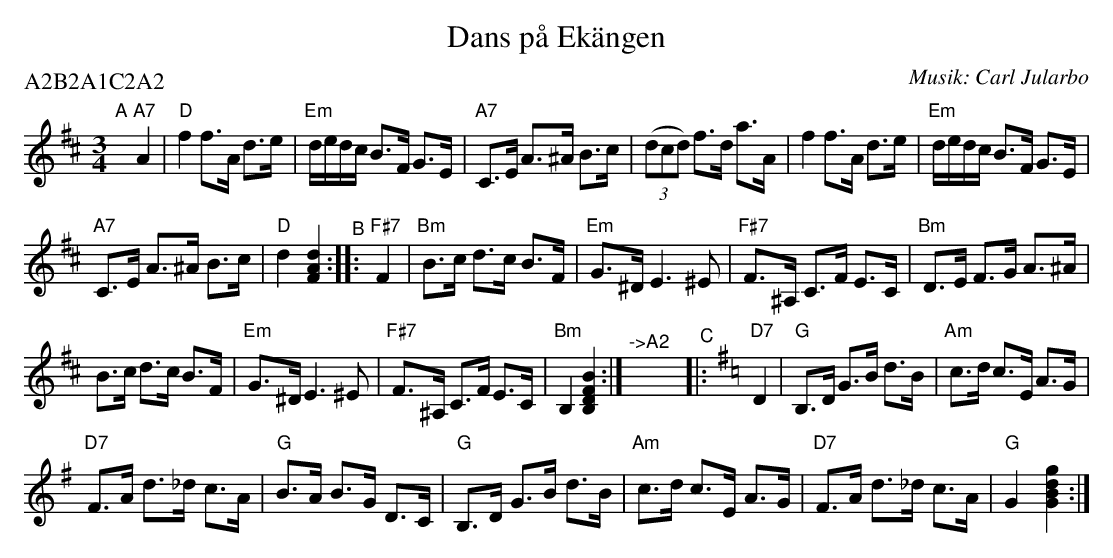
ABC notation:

X:1
T: Dans p\aa Ek\"angen
C: Musik: Carl Jularbo
M: 3/4
L: 1/8
P: A2B2A1C2A2
K: D
"^A"[|] "A7"A2 |\
"D"f2 f>A d>e | "Em"d/e/d/c/ B>F G>E |\
"A7"C>E A>^A B>c | (3(dcd) f>d a>A |\
f2 f>A d>e | "Em"d/e/d/c/ B>F G>E |
"A7"C>E A>^A B>c | "D"d2 [d2A2F2] "^B":: "F#7"F2 |\
"Bm"B>c d>c B>F | "Em"G>^D E3 ^E |\
"F#7"F>^A, C>F E>C | "Bm"D>E F>G A>^A |
B>c d>c B>F | "Em"G>^D E3 ^E |\
"F#7"F>^A, C>F E>C | "Bm"B,2 [B2F2D2B,2] :| "^->A2"y \
[K:G]\
"^C"|: "D7"D2 |\
"G"B,>D G>B d>B | "Am"c>d c>E A>G |
"D7"F>A d>_d c>A | "G"B>A B>G D>C |\
"G"B,>D G>B d>B  | "Am"c>d c>E A>G |\
"D7"F>A d>_d c>A | "G"G2 [g2d2B2G2] :|
